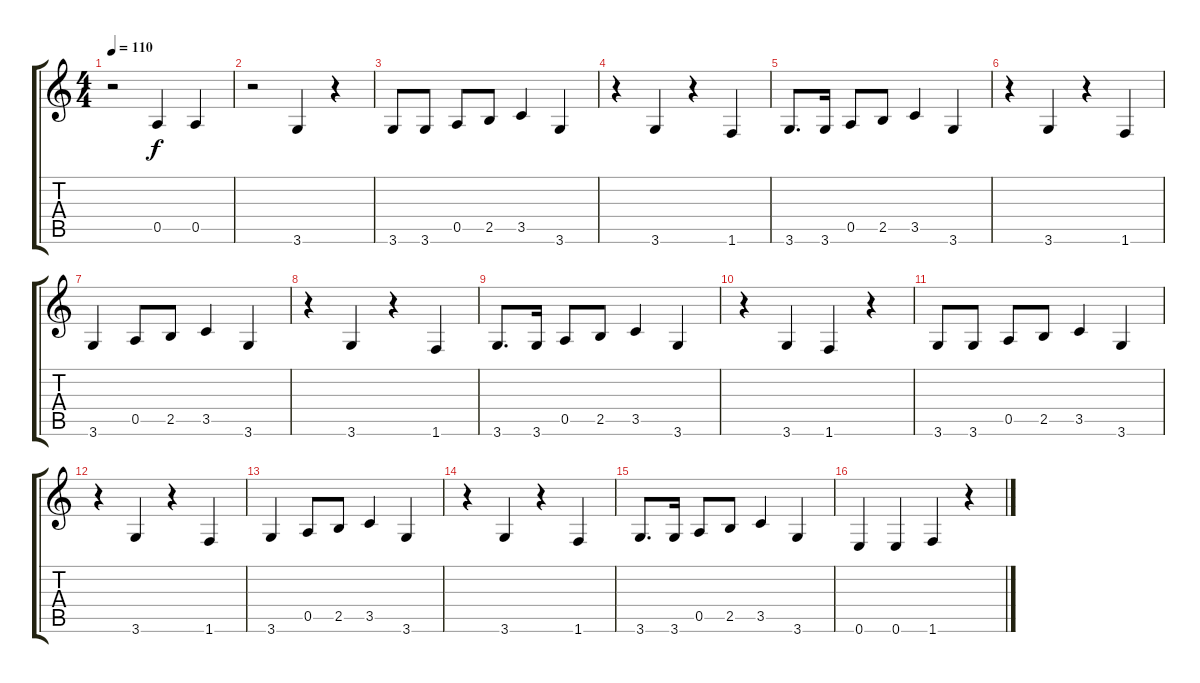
\track "" {instrument electricbassfinger}
\staff {score tabs}
\tuning (E4 B3 G3 D3 A2 E2) {hide}
\ts (4 4)
\tempo 110
\clef g2
\ks c
r.2{dy f} 0.5.4 0.5.4 |
r.2 3.6.4 r.4 |
3.6.8 3.6.8 0.5.8 2.5.8 3.5.4 3.6.4 |
r.4 3.6.4 r.4 1.6.4 |
3.6.8{d} 3.6.16 0.5.8 2.5.8 3.5.4 3.6.4 |
r.4 3.6.4 r.4 1.6.4 |
3.6.4 0.5.8 2.5.8 3.5.4 3.6.4 |
r.4 3.6.4 r.4 1.6.4 |
3.6.8{d} 3.6.16 0.5.8 2.5.8 3.5.4 3.6.4 |
r.4 3.6.4 1.6.4 r.4 |
3.6.8 3.6.8 0.5.8 2.5.8 3.5.4 3.6.4 |
r.4 3.6.4 r.4 1.6.4 |
3.6.4 0.5.8 2.5.8 3.5.4 3.6.4 |
r.4 3.6.4 r.4 1.6.4 |
3.6.8{d} 3.6.16 0.5.8 2.5.8 3.5.4 3.6.4 |
0.6.4 0.6.4 1.6.4 r.4
